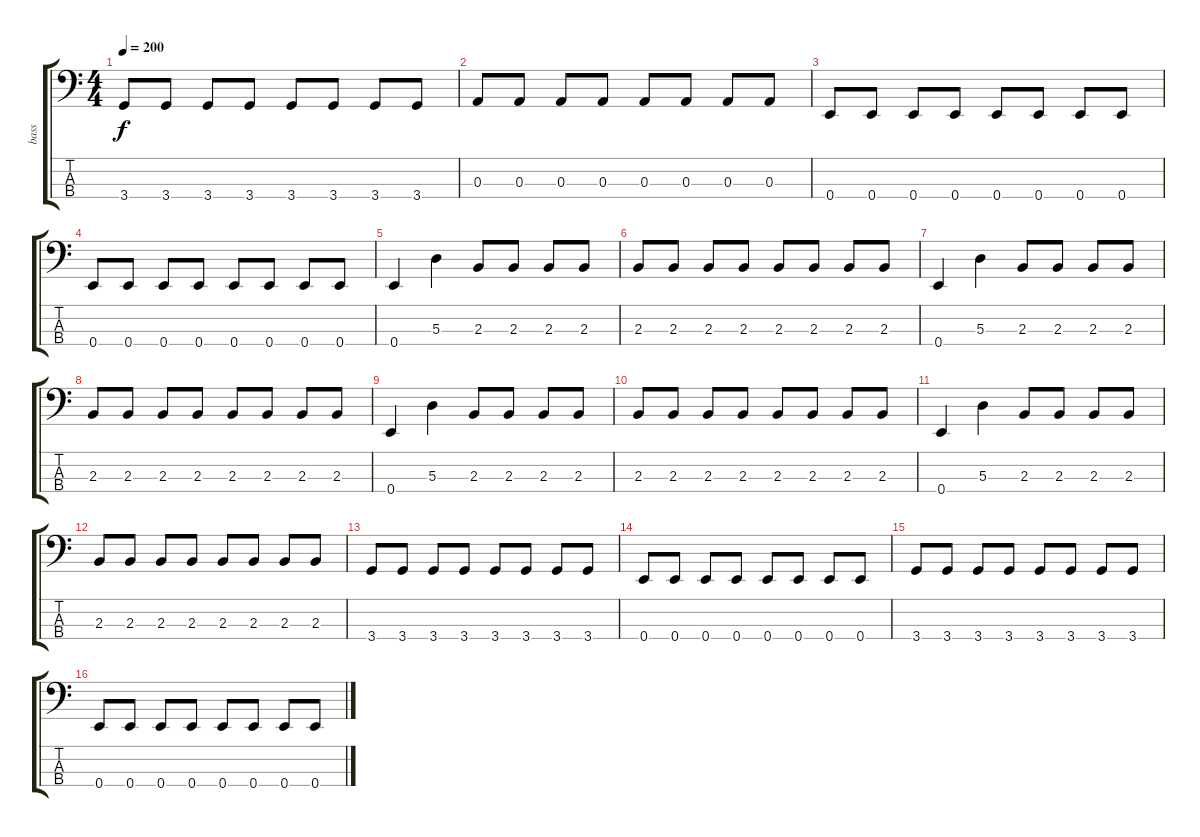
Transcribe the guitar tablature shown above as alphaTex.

\track ("bass" "bass") {instrument electricbassfinger}
\staff {score tabs}
\tuning (G2 D2 A1 E1) {hide}
\ts (4 4)
\tempo 200
\clef f4
\ks c
3.4.8{dy f} 3.4.8 3.4.8 3.4.8 3.4.8 3.4.8 3.4.8 3.4.8 |
0.3.8 0.3.8 0.3.8 0.3.8 0.3.8 0.3.8 0.3.8 0.3.8 |
0.4.8 0.4.8 0.4.8 0.4.8 0.4.8 0.4.8 0.4.8 0.4.8 |
0.4.8 0.4.8 0.4.8 0.4.8 0.4.8 0.4.8 0.4.8 0.4.8 |
0.4.4 5.3.4 2.3.8 2.3.8 2.3.8 2.3.8 |
2.3.8 2.3.8 2.3.8 2.3.8 2.3.8 2.3.8 2.3.8 2.3.8 |
0.4.4 5.3.4 2.3.8 2.3.8 2.3.8 2.3.8 |
2.3.8 2.3.8 2.3.8 2.3.8 2.3.8 2.3.8 2.3.8 2.3.8 |
0.4.4 5.3.4 2.3.8 2.3.8 2.3.8 2.3.8 |
2.3.8 2.3.8 2.3.8 2.3.8 2.3.8 2.3.8 2.3.8 2.3.8 |
0.4.4 5.3.4 2.3.8 2.3.8 2.3.8 2.3.8 |
2.3.8 2.3.8 2.3.8 2.3.8 2.3.8 2.3.8 2.3.8 2.3.8 |
3.4.8 3.4.8 3.4.8 3.4.8 3.4.8 3.4.8 3.4.8 3.4.8 |
0.4.8 0.4.8 0.4.8 0.4.8 0.4.8 0.4.8 0.4.8 0.4.8 |
3.4.8 3.4.8 3.4.8 3.4.8 3.4.8 3.4.8 3.4.8 3.4.8 |
0.4.8 0.4.8 0.4.8 0.4.8 0.4.8 0.4.8 0.4.8 0.4.8
